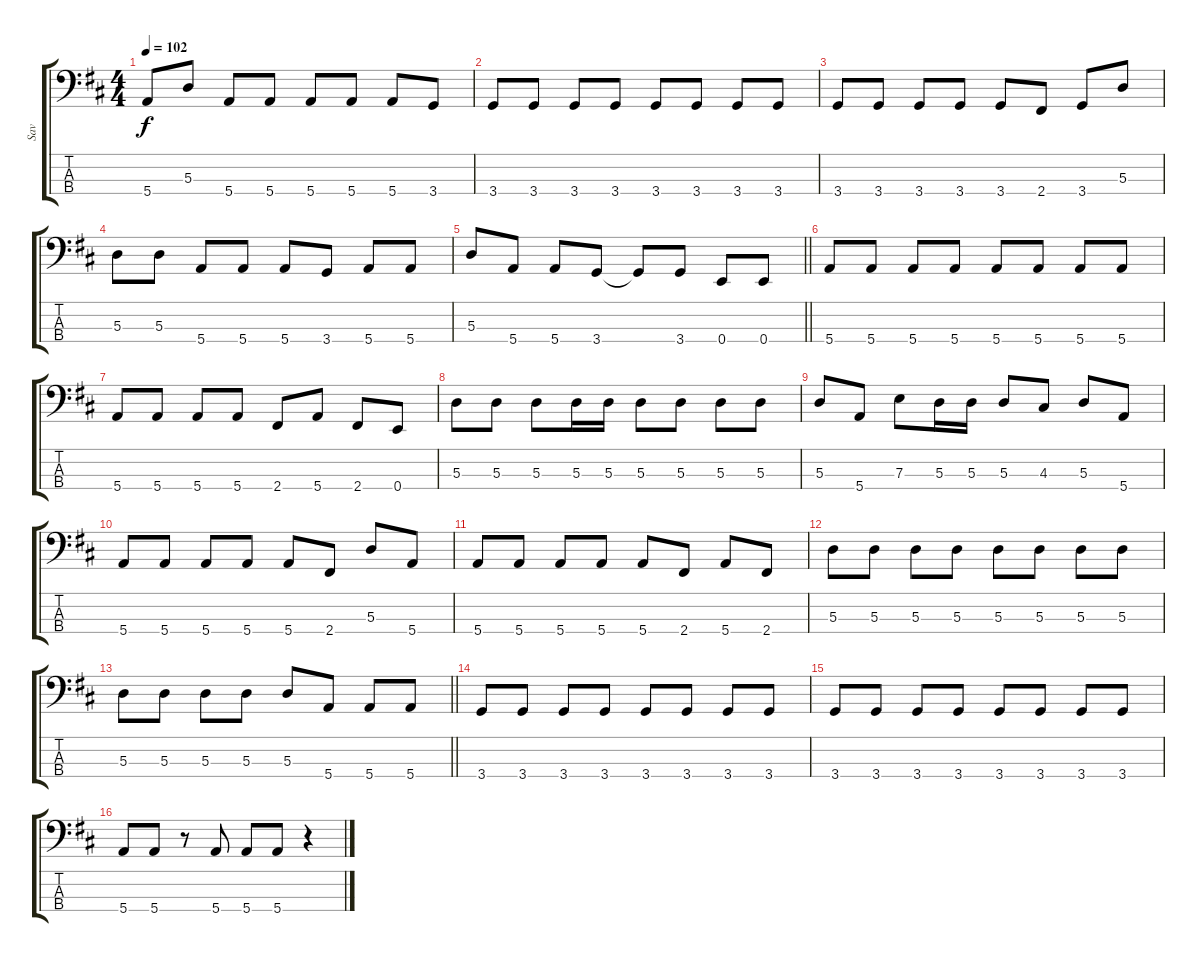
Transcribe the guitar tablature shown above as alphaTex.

\track ("Sav" "Sav") {instrument electricbassfinger}
\staff {score tabs}
\tuning (G2 D2 A1 E1) {hide}
\ts (4 4)
\tempo 102
\clef f4
\ks d
5.4.8{dy f} 5.3.8 5.4.8 5.4.8 5.4.8 5.4.8 5.4.8 3.4.8 |
3.4.8 3.4.8 3.4.8 3.4.8 3.4.8 3.4.8 3.4.8 3.4.8 |
3.4.8 3.4.8 3.4.8 3.4.8 3.4.8 2.4.8 3.4.8 5.3.8 |
5.3.8 5.3.8 5.4.8 5.4.8 5.4.8 3.4.8 5.4.8 5.4.8 |
\barLineRight lightlight
5.3.8 5.4.8 5.4.8 3.4.8 3.4{t}.8 3.4.8 0.4.8 0.4.8 |
5.4.8 5.4.8 5.4.8 5.4.8 5.4.8 5.4.8 5.4.8 5.4.8 |
5.4.8 5.4.8 5.4.8 5.4.8 2.4.8 5.4.8 2.4.8 0.4.8 |
5.3.8 5.3.8 5.3.8 5.3.16 5.3.16 5.3.8 5.3.8 5.3.8 5.3.8 |
5.3.8 5.4.8 7.3.8 5.3.16 5.3.16 5.3.8 4.3.8 5.3.8 5.4.8 |
5.4.8 5.4.8 5.4.8 5.4.8 5.4.8 2.4.8 5.3.8 5.4.8 |
5.4.8 5.4.8 5.4.8 5.4.8 5.4.8 2.4.8 5.4.8 2.4.8 |
5.3.8 5.3.8 5.3.8 5.3.8 5.3.8 5.3.8 5.3.8 5.3.8 |
\barLineRight lightlight
5.3.8 5.3.8 5.3.8 5.3.8 5.3.8 5.4.8 5.4.8 5.4.8 |
3.4.8 3.4.8 3.4.8 3.4.8 3.4.8 3.4.8 3.4.8 3.4.8 |
3.4.8 3.4.8 3.4.8 3.4.8 3.4.8 3.4.8 3.4.8 3.4.8 |
5.4.8 5.4.8 r.8 5.4.8 5.4.8 5.4.8 r.4
